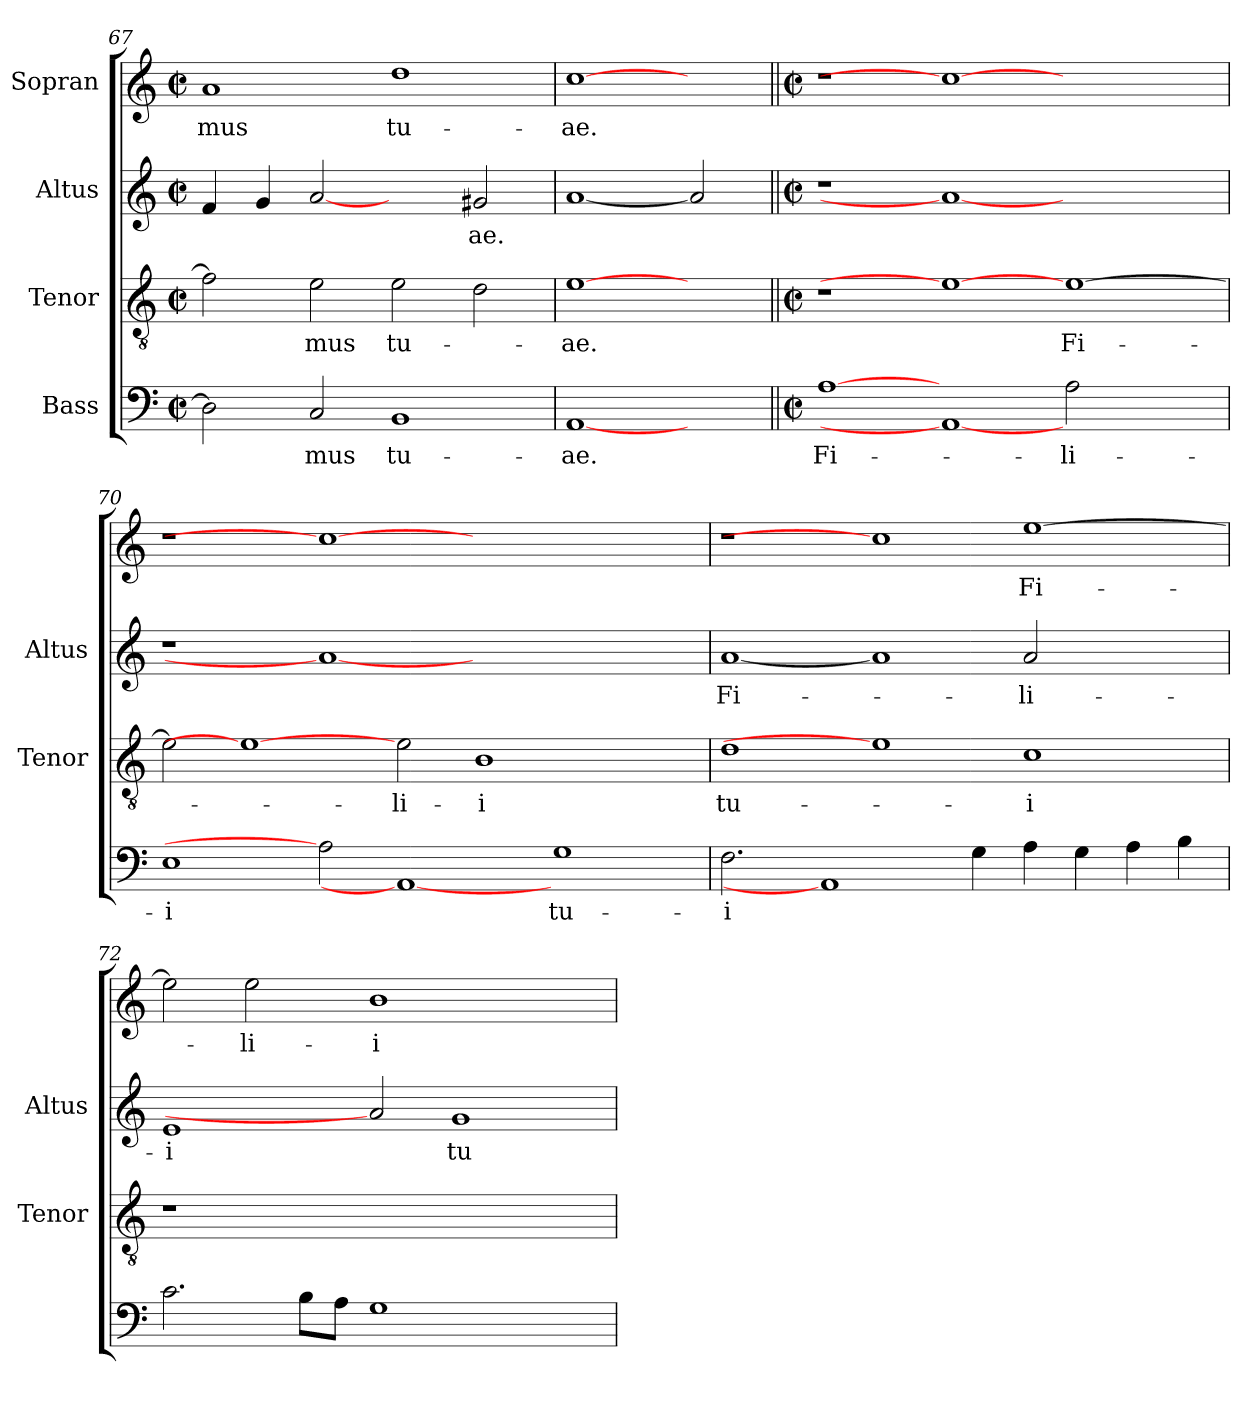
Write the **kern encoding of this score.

**kern	**text	**kern	**text	**kern	**text	**kern	**text
*part4	*part4	*part3	*part3	*part2	*part2	*part1	*part1
*staff4	*staff4	*staff3	*staff3	*staff2	*staff2	*staff1	*staff1
*I"Bass	*	*I"Tenor	*	*I"Altus	*	*I"Sopran	*
*	*	*I'Tenor	*	*I'Altus	*	*	*
*clefF4	*	*clefGv2	*	*clefG2	*	*clefG2	*
*	*	*ITrd7c12	*	*	*	*	*
*k[]	*	*k[]	*	*k[]	*	*k[]	*
*C:	*	*C:	*	*C:	*	*C:	*
*M2/2	*	*M2/2	*	*M2/2	*	*M2/2	*
*met(c|)	*	*met(c|)	*	*met(c|)	*	*met(c|)	*
=67	=67	=67	=67	=67	=67	=67	=67
!	!	!	!	!	!	!	!LO:LY:b:color=#000000
2Di\]	.	2Fi\]	.	4fi/	.	1ai	-mus
.	.	.	.	4gi/	.	.	.
!	!LO:LY:b:color=#000000	!	!	!	!	!	!
!	!	!	!LO:LY:b:color=#000000	!	!	!	!
2Ci/	-mus	2Ei\	-mus	[2ai	.	.	.
!	!LO:LY:b:color=#000000	!	!	!	!	!	!
!	!	!	!LO:LY:b:color=#000000	!	!	!	!
!	!	!	!	!	!	!	!LO:LY:b:color=#000000
1BBi	tu-	2Ei\	tu-	2ryy	.	1ddi	tu-
!	!	!	!	!	!LO:LY:b:color=#000000	!	!
.	.	2Di\	.	2g#Xi/	-ae.	.	.
=68	=68	=68	=68	=68	=68	=68	=68
!	!LO:LY:b:color=#000000	!	!	!	!	!	!
!	!	!	!LO:LY:b:color=#000000	!	!	!	!
!	!	!	!	!	!	!	!LO:LY:b:color=#000000
[1AAi	-ae.	[1Ei	-ae.	[1ai	.	[1cci	-ae.
2ryy	.	2ryy	.	2ai]	.	2ryy	.
!!LO:LB:g=z
=69||	=69||	=69||	=69||	=69||	=69||	=69||	=69||
*M2/2	*	*M2/2	*	*M2/2	*	*M2/2	*
*met(c|)	*	*met(c|)	*	*met(c|)	*	*met(c|)	*
!	!LO:LY:b:color=#000000	!	!	!LO:N:vis=1	!	!LO:N:vis=1	!
[1Ai	Fi-	1r	.	1r	.	1r	.
1AAi_	.	1Ei_	.	1ai_	.	1cci_	.
!	!LO:LY:b:color=#000000	!	!	!	!	!	!
!	!	!	!LO:LY:b:color=#000000	!	!	!	!
2Ai\	-li-	[>1Ei	Fi-	1ryy	.	1ryy	.
2ryy	.	.	.	.	.	.	.
=70	=70	=70	=70	=70	=70	=70	=70
!	!LO:LY:b:color=#000000	!	!	!LO:N:vis=1	!	!LO:N:vis=1	!
1Ei	-i	2Ei\]	.	1r	.	1r	.
.	.	1Ei_	.	.	.	.	.
2Ai]	.	.	.	1ai_	.	1cci_	.
!	!	!	!LO:LY:b:color=#000000	!	!	!	!
1AAi_	.	2Ei\	-li-	.	.	.	.
!	!	!	!LO:LY:b:color=#000000	!	!	!	!
.	.	1BBi	-i	1.ryy	.	1.ryy	.
!	!LO:LY:b:color=#000000	!	!	!	!	!	!
1Gi	tu-	.	.	.	.	.	.
.	.	2ryy	.	.	.	.	.
=71	=71	=71	=71	=71	=71	=71	=71
!	!LO:LY:b:color=#000000	!	!	!	!	!	!
!	!	!	!LO:LY:b:color=#000000	!	!	!	!
!	!	!	!	!	!LO:LY:b:color=#000000	!	!
2.Fi\	-i	1Di	tu-	[1ai	Fi-	1r	.
1AAi]	.	.	.	.	.	.	.
.	.	1Ei]	.	1ai]	.	1cci]	.
4Gi\	.	.	.	.	.	.	.
!	!	!	!LO:LY:b:color=#000000	!	!	!	!
!	!	!	!	!	!LO:LY:b:color=#000000	!	!
!	!	!	!	!	!	!	!LO:LY:b:color=#000000
4Ai\	.	1Ci	-i	2ai/	-li-	[>1eei	Fi-
4Gi\	.	.	.	.	.	.	.
4Ai\	.	.	.	2ryy	.	.	.
4Bi\	.	.	.	.	.	.	.
=72	=72	=72	=72	=72	=72	=72	=72
!	!	!LO:N:vis=1	!	!	!	!	!
!	!	!	!	!	!LO:LY:b:color=#000000	!	!
2.ci\	.	1r	.	1ei	-i	2eei\]	.
!	!	!	!	!	!	!	!LO:LY:b:color=#000000
.	.	.	.	.	.	2eei\	-li-
8Bi\L	.	.	.	.	.	.	.
8Ai\J	.	.	.	.	.	.	.
!	!	!	!	!	!	!	!LO:LY:b:color=#000000
1Gi	.	1.ryy	.	2ai]	.	1bi	-i
!	!	!	!	!	!LO:LY:b:color=#000000	!	!
.	.	.	.	1gi	tu-	.	.
2ryy	.	.	.	.	.	2ryy	.
=	=	=	=	=	=	=	=
*-	*-	*-	*-	*-	*-	*-	*-
